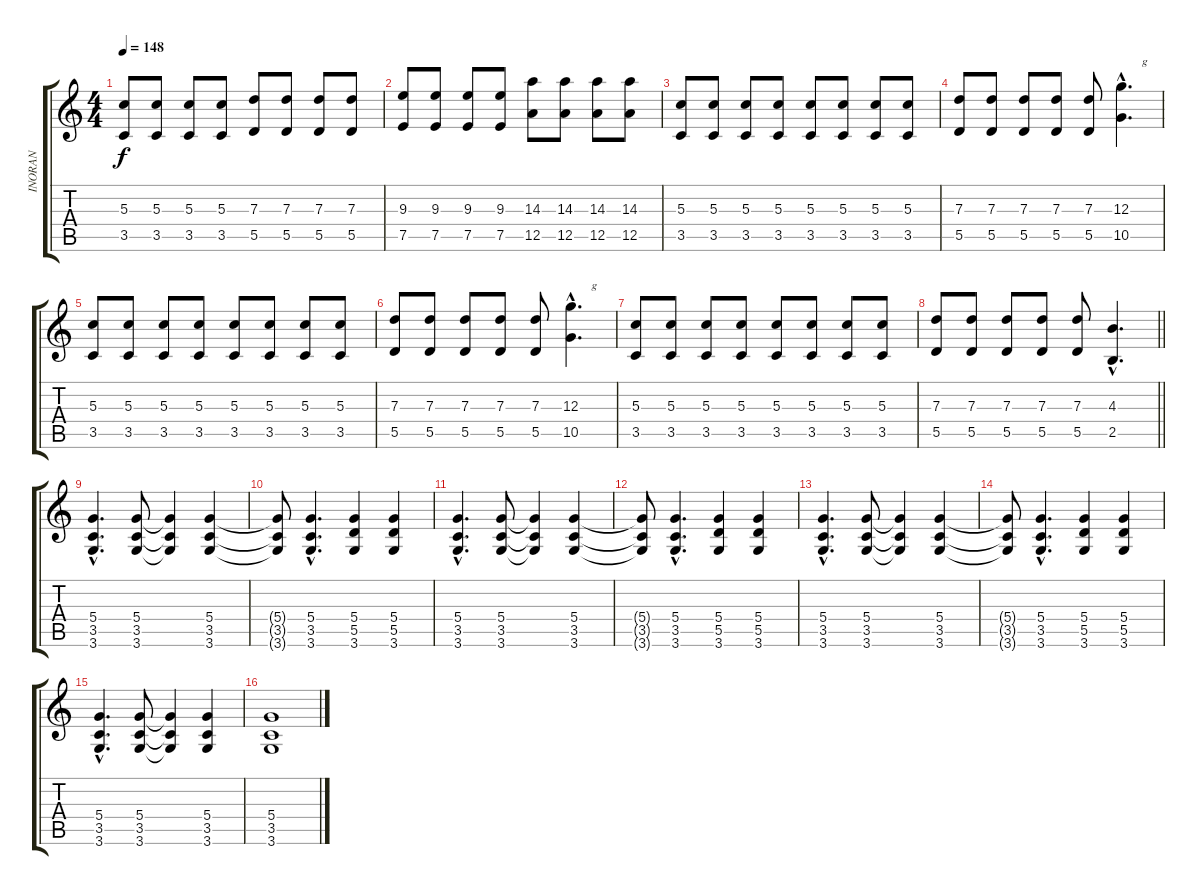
\track ("INORAN" "INORAN") {instrument distortionguitar}
\staff {score tabs}
\tuning (E4 B3 G3 D3 A2 E2) {hide}
\ts (4 4)
\tempo 148
\clef g2
\ks c
(5.3 3.5).8{dy f} (5.3 3.5).8 (5.3 3.5).8 (5.3 3.5).8 (7.3 5.5).8 (7.3 5.5).8 (7.3 5.5).8 (7.3 5.5).8 |
(9.3 7.5).8 (9.3 7.5).8 (9.3 7.5).8 (9.3 7.5).8 (14.3 12.5).8 (14.3 12.5).8 (14.3 12.5).8 (14.3 12.5).8 |
(5.3 3.5).8 (5.3 3.5).8 (5.3 3.5).8 (5.3 3.5).8 (5.3 3.5).8 (5.3 3.5).8 (5.3 3.5).8 (5.3 3.5).8 |
(7.3 5.5).8 (7.3 5.5).8 (7.3 5.5).8 (7.3 5.5).8 (7.3 5.5).8 (12.3{hac} 10.5{hac}).4{d txt "       g"} |
(5.3 3.5).8 (5.3 3.5).8 (5.3 3.5).8 (5.3 3.5).8 (5.3 3.5).8 (5.3 3.5).8 (5.3 3.5).8 (5.3 3.5).8 |
(7.3 5.5).8 (7.3 5.5).8 (7.3 5.5).8 (7.3 5.5).8 (7.3 5.5).8 (12.3{hac} 10.5{hac}).4{d txt "       g"} |
(5.3 3.5).8 (5.3 3.5).8 (5.3 3.5).8 (5.3 3.5).8 (5.3 3.5).8 (5.3 3.5).8 (5.3 3.5).8 (5.3 3.5).8 |
\barLineRight lightlight
(7.3 5.5).8 (7.3 5.5).8 (7.3 5.5).8 (7.3 5.5).8 (7.3 5.5).8 (4.3{hac} 2.5{hac}).4{d} |
(5.4{hac} 3.5{hac} 3.6{hac}).4{d} (5.4 3.5 3.6).8 (5.4{t} 3.5{t} 3.6{t}).4 (5.4 3.5 3.6).4 |
(5.4{t} 3.5{t} 3.6{t}).8 (5.4{hac} 3.5{hac} 3.6{hac}).4{d} (5.4 5.5 3.6).4 (5.4 5.5 3.6).4 |
(5.4{hac} 3.5{hac} 3.6{hac}).4{d} (5.4 3.5 3.6).8 (5.4{t} 3.5{t} 3.6{t}).4 (5.4 3.5 3.6).4 |
(5.4{t} 3.5{t} 3.6{t}).8 (5.4{hac} 3.5{hac} 3.6{hac}).4{d} (5.4 5.5 3.6).4 (5.4 5.5 3.6).4 |
(5.4{hac} 3.5{hac} 3.6{hac}).4{d} (5.4 3.5 3.6).8 (5.4{t} 3.5{t} 3.6{t}).4 (5.4 3.5 3.6).4 |
(5.4{t} 3.5{t} 3.6{t}).8 (5.4{hac} 3.5{hac} 3.6{hac}).4{d} (5.4 5.5 3.6).4 (5.4 5.5 3.6).4 |
(5.4{hac} 3.5{hac} 3.6{hac}).4{d} (5.4 3.5 3.6).8 (5.4{t} 3.5{t} 3.6{t}).4 (5.4 3.5 3.6).4 |
(5.4 3.5 3.6).1
